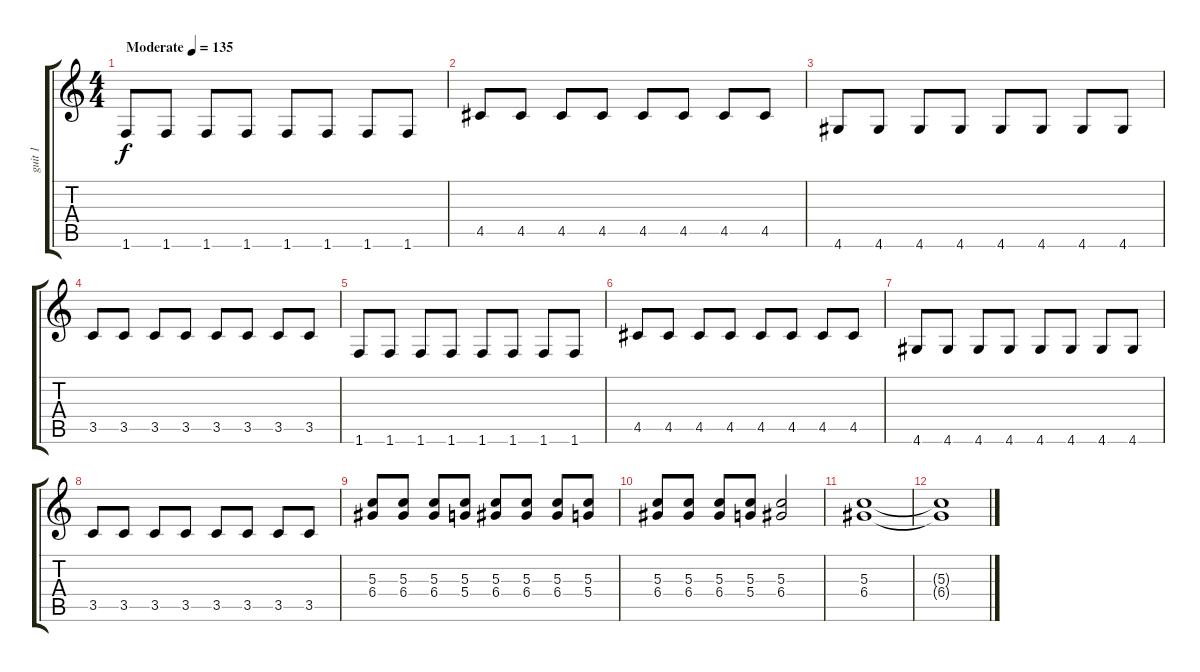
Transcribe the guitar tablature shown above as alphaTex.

\track ("guit 1" "guit 1") {instrument distortionguitar}
\staff {score tabs}
\tuning (E4 B3 G3 D3 A2 E2) {hide}
\ts (4 4)
\tempo (135 "Moderate")
\clef g2
\ks c
1.6.8{dy f instrument distortionguitar} 1.6.8 1.6.8 1.6.8 1.6.8 1.6.8 1.6.8 1.6.8 |
4.5.8 4.5.8 4.5.8 4.5.8 4.5.8 4.5.8 4.5.8 4.5.8 |
4.6.8 4.6.8 4.6.8 4.6.8 4.6.8 4.6.8 4.6.8 4.6.8 |
3.5.8 3.5.8 3.5.8 3.5.8 3.5.8 3.5.8 3.5.8 3.5.8 |
1.6.8 1.6.8 1.6.8 1.6.8 1.6.8 1.6.8 1.6.8 1.6.8 |
4.5.8 4.5.8 4.5.8 4.5.8 4.5.8 4.5.8 4.5.8 4.5.8 |
4.6.8 4.6.8 4.6.8 4.6.8 4.6.8 4.6.8 4.6.8 4.6.8 |
3.5.8 3.5.8 3.5.8 3.5.8 3.5.8 3.5.8 3.5.8 3.5.8 |
(5.3 6.4).8 (5.3 6.4).8 (5.3 6.4).8 (5.3 5.4).8 (5.3 6.4).8 (5.3 6.4).8 (5.3 6.4).8 (5.3 5.4).8 |
(5.3 6.4).8 (5.3 6.4).8 (5.3 6.4).8 (5.3 5.4).8 (5.3 6.4).2 |
(5.3 6.4).1 |
(5.3{t} 6.4{t}).1
